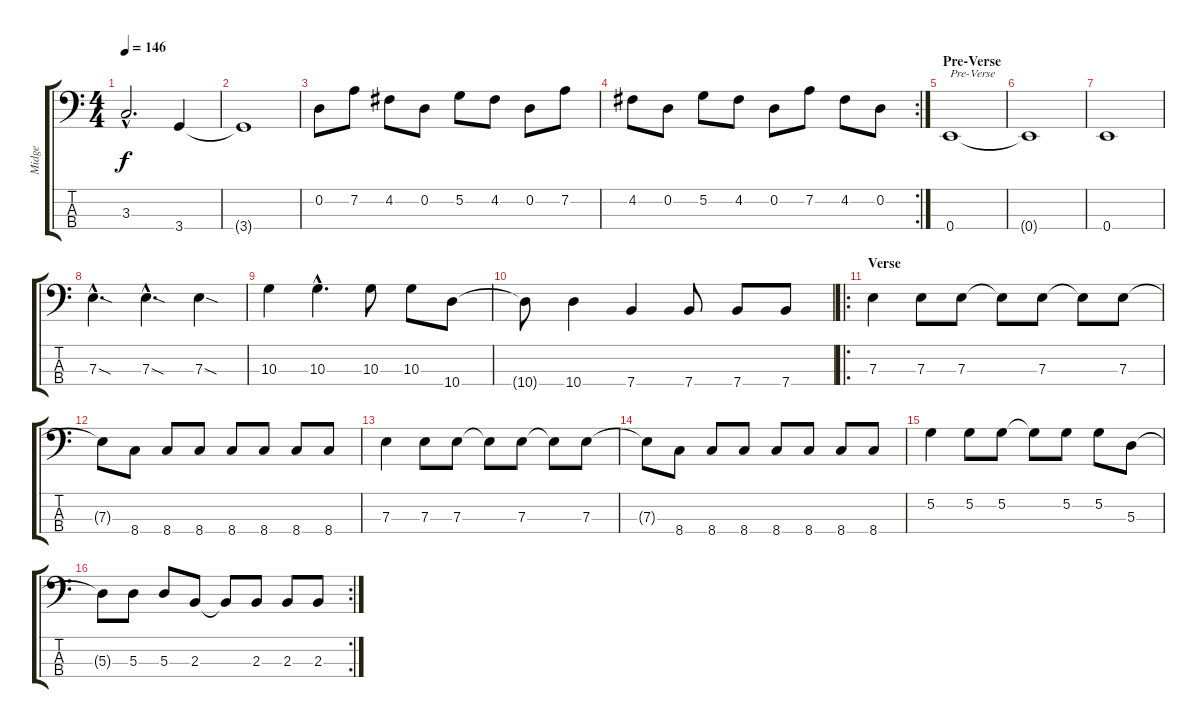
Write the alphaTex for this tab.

\track ("Midge" "Midge") {instrument electricbassfinger}
\staff {score tabs}
\tuning (G2 D2 A1 E1) {hide}
\ts (4 4)
\tempo 146
\clef f4
\ks c
3.3{hac}.2{d dy f} 3.4.4 |
3.4{t}.1 |
0.2.8 7.2.8 4.2.8 0.2.8 5.2.8 4.2.8 0.2.8 7.2.8 |
\rc 2
4.2.8 0.2.8 5.2.8 4.2.8 0.2.8 7.2.8 4.2.8 0.2.8 |
\section ("" "Pre-Verse")
0.4.1{txt "Pre-Verse"} |
0.4{t}.1 |
0.4.1 |
7.3{sod hac}.4{d} 7.3{sod hac}.4{d} 7.3{sod}.4 |
10.3.4 10.3{hac}.4{d} 10.3.8 10.3.8 10.4.8 |
10.4{t}.8 10.4.4 7.4.4 7.4.8 7.4.8 7.4.8 |
\ro
\section ("" "Verse")
7.3.4 7.3.8 7.3.8 7.3{t}.8 7.3.8 7.3{t}.8 7.3.8 |
7.3{t}.8 8.4.8 8.4.8 8.4.8 8.4.8 8.4.8 8.4.8 8.4.8 |
7.3.4 7.3.8 7.3.8 7.3{t}.8 7.3.8 7.3{t}.8 7.3.8 |
7.3{t}.8 8.4.8 8.4.8 8.4.8 8.4.8 8.4.8 8.4.8 8.4.8 |
5.2.4 5.2.8 5.2.8 5.2{t}.8 5.2.8 5.2.8 5.3.8 |
\rc 2
5.3{t}.8 5.3.8 5.3.8 2.3.8 2.3{t}.8 2.3.8 2.3.8 2.3.8
